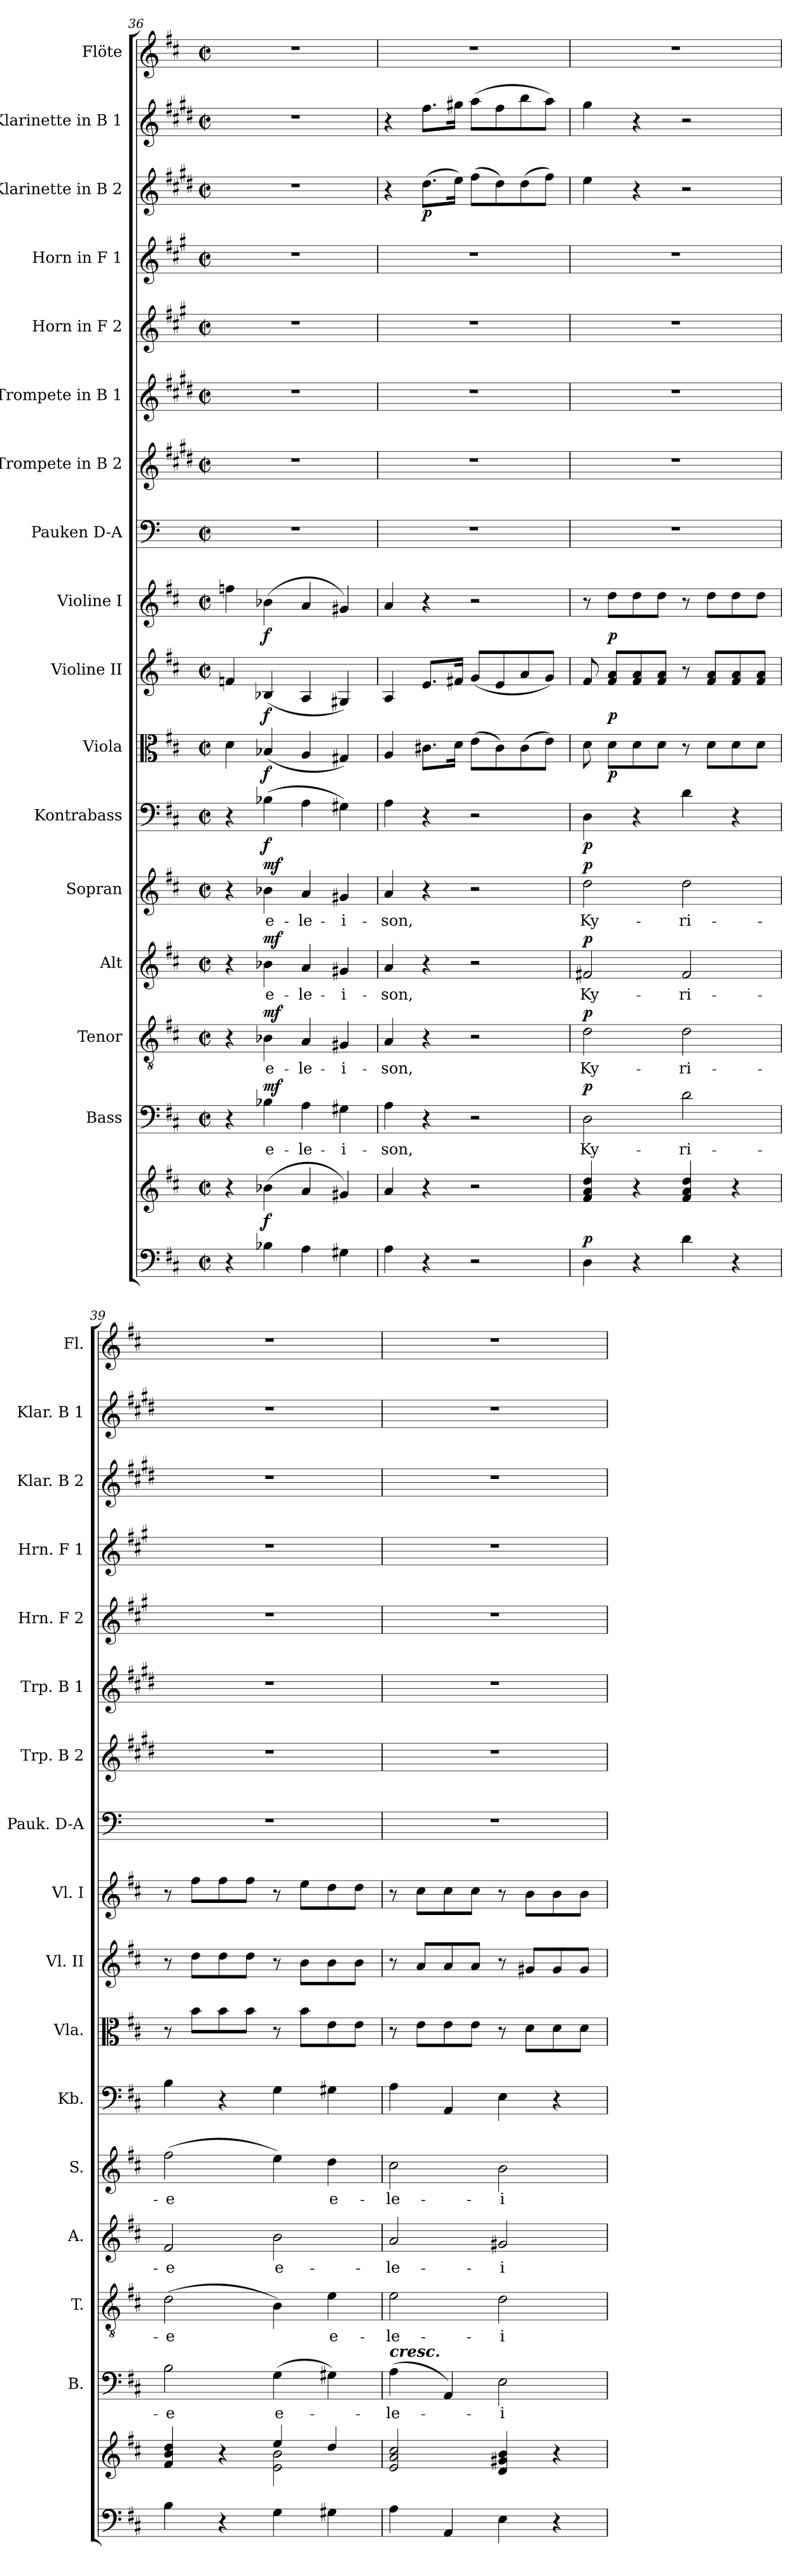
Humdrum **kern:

**kern	**kern	**dynam	**kern	**text	**dynam	**kern	**text	**dynam	**kern	**text	**dynam	**kern	**text	**dynam	**kern	**dynam	**kern	**dynam	**kern	**dynam	**kern	**dynam	**kern	**kern	**kern	**kern	**kern	**kern	**dynam	**kern	**kern
*part17	*part17	*part17	*part16	*part16	*part16	*part15	*part15	*part15	*part14	*part14	*part14	*part13	*part13	*part13	*part12	*part12	*part11	*part11	*part10	*part10	*part9	*part9	*part8	*part7	*part6	*part5	*part4	*part3	*part3	*part2	*part1
*staff18	*staff17	*staff17/18	*staff16	*staff16	*staff16	*staff15	*staff15	*staff15	*staff14	*staff14	*staff14	*staff13	*staff13	*staff13	*staff12	*staff12	*staff11	*staff11	*staff10	*staff10	*staff9	*staff9	*staff8	*staff7	*staff6	*staff5	*staff4	*staff3	*staff3	*staff2	*staff1
*	*	*	*I"Bass	*	*	*I"Tenor	*	*	*I"Alt	*	*	*I"Sopran	*	*	*I"Kontrabass	*	*I"Viola	*	*I"Violine II	*	*I"Violine I	*	*I"Pauken D-A	*I"Trompete in B 2	*I"Trompete in B 1	*I"Horn in F 2	*I"Horn in F 1	*I"Klarinette in B 2	*	*I"Klarinette in B 1	*I"Flöte
*	*	*	*I'B.	*	*	*I'T.	*	*	*I'A.	*	*	*I'S.	*	*	*I'Kb.	*	*I'Vla.	*	*I'Vl. II	*	*I'Vl. I	*	*I'Pauk. D-A	*I'Trp. B 2	*I'Trp. B 1	*I'Hrn. F 2	*I'Hrn. F 1	*I'Klar. B 2	*	*I'Klar. B 1	*I'Fl.
*clefF4	*clefG2	*	*clefF4	*	*	*clefGv2	*	*	*clefG2	*	*	*clefG2	*	*	*clefF4	*	*clefC3	*	*clefG2	*	*clefG2	*	*clefF4	*clefG2	*clefG2	*clefG2	*clefG2	*clefG2	*	*clefG2	*clefG2
*	*	*	*	*	*	*	*	*	*	*	*	*	*	*	*ITrd7c12	*	*	*	*	*	*	*	*ITrd-1c-2	*ITrd1c2	*ITrd1c2	*ITrd4c7	*ITrd4c7	*ITrd1c2	*	*ITrd1c2	*
*k[f#c#]	*k[f#c#]	*	*k[f#c#]	*	*	*k[f#c#]	*	*	*k[f#c#]	*	*	*k[f#c#]	*	*	*k[f#c#]	*	*k[f#c#]	*	*k[f#c#]	*	*k[f#c#]	*	*k[f#c#]	*k[f#c#]	*k[f#c#]	*k[f#c#]	*k[f#c#]	*k[f#c#]	*	*k[f#c#]	*k[f#c#]
*D:	*D:	*	*D:	*	*	*D:	*	*	*D:	*	*	*D:	*	*	*D:	*	*D:	*	*D:	*	*D:	*	*D:	*D:	*D:	*D:	*D:	*D:	*	*D:	*D:
*M2/2	*M2/2	*	*M2/2	*	*	*M2/2	*	*	*M2/2	*	*	*M2/2	*	*	*M2/2	*	*M2/2	*	*M2/2	*	*M2/2	*	*M2/2	*M2/2	*M2/2	*M2/2	*M2/2	*M2/2	*	*M2/2	*M2/2
*met(c|)	*met(c|)	*	*met(c|)	*	*	*met(c|)	*	*	*met(c|)	*	*	*met(c|)	*	*	*met(c|)	*	*met(c|)	*	*met(c|)	*	*met(c|)	*	*met(c|)	*met(c|)	*met(c|)	*met(c|)	*met(c|)	*met(c|)	*	*met(c|)	*met(c|)
=36	=36	=36	=36	=36	=36	=36	=36	=36	=36	=36	=36	=36	=36	=36	=36	=36	=36	=36	=36	=36	=36	=36	=36	=36	=36	=36	=36	=36	=36	=36	=36
4r	4r	.	4r	.	.	4r	.	.	4r	.	.	4r	.	.	4r	.	4d\	.	4fn/	.	4ffn\	.	1r	1r	1r	1r	1r	1r	.	1r	1r
!	!	!LO:DY:b	!	!LO:LY:b	!LO:DY:a	!	!LO:LY:b	!LO:DY:a	!	!LO:LY:b	!LO:DY:a	!	!LO:LY:b	!LO:DY:a	!	!LO:DY:b	!	!LO:DY:b	!	!LO:DY:b	!	!LO:DY:b	!	!	!	!	!	!	!	!	!
4B-X\	(>4b-X\	f	4B-X\	e-	mf	4B-X\	e-	mf	4b-X\	e-	mf	4b-X\	e-	mf	(>4BB-X\	f	(<4B-X/	f	(<4B-X/	f	(>4b-X\	f	.	.	.	.	.	.	.	.	.
!	!	!	!	!LO:LY:b	!	!	!LO:LY:b	!	!	!LO:LY:b	!	!	!LO:LY:b	!	!	!	!	!	!	!	!	!	!	!	!	!	!	!	!	!	!
4A\	4a/	.	4A\	-le-	.	4A/	-le-	.	4a/	-le-	.	4a/	-le-	.	4AA\	.	4A/	.	4A/	.	4a/	.	.	.	.	.	.	.	.	.	.
!	!	!	!	!LO:LY:b	!	!	!LO:LY:b	!	!	!LO:LY:b	!	!	!LO:LY:b	!	!	!	!	!	!	!	!	!	!	!	!	!	!	!	!	!	!
4G#X\	4g#X/)	.	4G#X\	-i-	.	4G#X/	-i-	.	4g#X/	-i-	.	4g#X/	-i-	.	4GG#X\)	.	4G#X/)	.	4G#X/)	.	4g#X/)	.	.	.	.	.	.	.	.	.	.
!!LO:PB:g=z
=37	=37	=37	=37	=37	=37	=37	=37	=37	=37	=37	=37	=37	=37	=37	=37	=37	=37	=37	=37	=37	=37	=37	=37	=37	=37	=37	=37	=37	=37	=37	=37
!	!	!	!	!LO:LY:b	!	!	!LO:LY:b	!	!	!LO:LY:b	!	!	!LO:LY:b	!	!	!	!	!	!	!	!	!	!	!	!	!	!	!	!	!	!
4A\	4a/	.	4A\	-son,	.	4A/	-son,	.	4a/	-son,	.	4a/	-son,	.	4AA\	.	4A/	.	4A/	.	4a/	.	1r	1r	1r	1r	1r	4r	.	4r	1r
!	!	!	!	!	!	!	!	!	!	!	!	!	!	!	!	!	!	!	!	!	!	!	!	!	!	!	!	!	!LO:DY:b	!	!
4r	4r	.	4r	.	.	4r	.	.	4r	.	.	4r	.	.	4r	.	8.c#X\L	.	8.e/L	.	4r	.	.	.	.	.	.	(>8.cc#\L	p	8.ee\L	.
.	.	.	.	.	.	.	.	.	.	.	.	.	.	.	.	.	16d\Jk	.	16f#X/Jk	.	.	.	.	.	.	.	.	16dd\Jk)	.	16ff#X\Jk	.
2r	2r	.	2r	.	.	2r	.	.	2r	.	.	2r	.	.	2r	.	(>8e\L	.	(<8g/L	.	2r	.	.	.	.	.	.	(>8ee\L	.	(>8gg\L	.
.	.	.	.	.	.	.	.	.	.	.	.	.	.	.	.	.	8c#\)	.	8e/	.	.	.	.	.	.	.	.	8cc#\)	.	8ee\	.
.	.	.	.	.	.	.	.	.	.	.	.	.	.	.	.	.	(>8c#\	.	8a/	.	.	.	.	.	.	.	.	(>8cc#\	.	8aa\	.
.	.	.	.	.	.	.	.	.	.	.	.	.	.	.	.	.	8e\J)	.	8g/J)	.	.	.	.	.	.	.	.	8ee\J)	.	8gg\J)	.
=38	=38	=38	=38	=38	=38	=38	=38	=38	=38	=38	=38	=38	=38	=38	=38	=38	=38	=38	=38	=38	=38	=38	=38	=38	=38	=38	=38	=38	=38	=38	=38
!	!	!LO:DY:a=2	!	!LO:LY:b	!LO:DY:a	!	!LO:LY:b	!LO:DY:a	!	!LO:LY:b	!LO:DY:a	!	!LO:LY:b	!LO:DY:a	!	!LO:DY:b	!	!	!	!	!	!	!	!	!	!	!	!	!	!	!
4D\	4f#/ 4a/ 4dd/	p	2D\	Ky-	p	2d\	Ky-	p	2f#X/	Ky-	p	2dd\	Ky-	p	4DD\	p	8d\	.	8f#/	.	8r	.	1r	1r	1r	1r	1r	4dd\	.	4ff#\	1r
!	!	!	!	!	!	!	!	!	!	!	!	!	!	!	!	!	!	!LO:DY:b	!	!LO:DY:b	!	!LO:DY:b	!	!	!	!	!	!	!	!	!
.	.	.	.	.	.	.	.	.	.	.	.	.	.	.	.	.	8d\L	p	8f#/ 8a/L	p	8dd\L	p	.	.	.	.	.	.	.	.	.
4r	4r	.	.	.	.	.	.	.	.	.	.	.	.	.	4r	.	8d\	.	8f#/ 8a/	.	8dd\	.	.	.	.	.	.	4r	.	4r	.
.	.	.	.	.	.	.	.	.	.	.	.	.	.	.	.	.	8d\J	.	8f#/ 8a/J	.	8dd\J	.	.	.	.	.	.	.	.	.	.
!	!	!	!	!LO:LY:b	!	!	!LO:LY:b	!	!	!LO:LY:b	!	!	!LO:LY:b	!	!	!	!	!	!	!	!	!	!	!	!	!	!	!	!	!	!
4d\	4f#/ 4a/ 4dd/	.	2d\	-ri-	.	2d\	-ri-	.	2f#/	-ri-	.	2dd\	-ri-	.	4D\	.	8r	.	8r	.	8r	.	.	.	.	.	.	2r	.	2r	.
.	.	.	.	.	.	.	.	.	.	.	.	.	.	.	.	.	8d\L	.	8f#/ 8a/L	.	8dd\L	.	.	.	.	.	.	.	.	.	.
4r	4r	.	.	.	.	.	.	.	.	.	.	.	.	.	4r	.	8d\	.	8f#/ 8a/	.	8dd\	.	.	.	.	.	.	.	.	.	.
.	.	.	.	.	.	.	.	.	.	.	.	.	.	.	.	.	8d\J	.	8f#/ 8a/J	.	8dd\J	.	.	.	.	.	.	.	.	.	.
=39	=39	=39	=39	=39	=39	=39	=39	=39	=39	=39	=39	=39	=39	=39	=39	=39	=39	=39	=39	=39	=39	=39	=39	=39	=39	=39	=39	=39	=39	=39	=39
*	*^	*	*	*	*	*	*	*	*	*	*	*	*	*	*	*	*	*	*	*	*	*	*	*	*	*	*	*	*	*	*
!	!	!	!	!	!LO:LY:b	!	!	!LO:LY:b	!	!	!LO:LY:b	!	!	!LO:LY:b	!	!	!	!	!	!	!	!	!	!	!	!	!	!	!	!	!	!
4B\	4f#/ 4b/ 4dd/	2ryy	.	2B\	-e	.	(>2d\	-e	.	2f#/	-e	.	(>2ff#\	-e	.	4BB\	.	8r	.	8r	.	8r	.	1r	1r	1r	1r	1r	1r	.	1r	1r
.	.	.	.	.	.	.	.	.	.	.	.	.	.	.	.	.	.	8b\L	.	8dd\L	.	8ff#\L	.	.	.	.	.	.	.	.	.	.
4r	4r	.	.	.	.	.	.	.	.	.	.	.	.	.	.	4r	.	8b\	.	8dd\	.	8ff#\	.	.	.	.	.	.	.	.	.	.
.	.	.	.	.	.	.	.	.	.	.	.	.	.	.	.	.	.	8b\J	.	8dd\J	.	8ff#\J	.	.	.	.	.	.	.	.	.	.
!	!	!	!	!	!LO:LY:b	!	!	!	!	!	!LO:LY:b	!	!	!	!	!	!	!	!	!	!	!	!	!	!	!	!	!	!	!	!	!
4G\	4ee/	2e\ 2b\	.	(>4G\	e-	.	4B\)	.	.	2b\	e-	.	4ee\)	.	.	4GG\	.	8r	.	8r	.	8r	.	.	.	.	.	.	.	.	.	.
.	.	.	.	.	.	.	.	.	.	.	.	.	.	.	.	.	.	8b\L	.	8b\L	.	8ee\L	.	.	.	.	.	.	.	.	.	.
!	!	!	!	!	!	!	!	!LO:LY:b	!	!	!	!	!	!LO:LY:b	!	!	!	!	!	!	!	!	!	!	!	!	!	!	!	!	!	!
4G#X\	4dd/	.	.	4G#X\)	.	.	4e\	e-	.	.	.	.	4dd\	e-	.	4GG#X\	.	8e\	.	8b\	.	8dd\	.	.	.	.	.	.	.	.	.	.
.	.	.	.	.	.	.	.	.	.	.	.	.	.	.	.	.	.	8e\J	.	8b\J	.	8dd\J	.	.	.	.	.	.	.	.	.	.
*	*v	*v	*	*	*	*	*	*	*	*	*	*	*	*	*	*	*	*	*	*	*	*	*	*	*	*	*	*	*	*	*	*
=40	=40	=40	=40	=40	=40	=40	=40	=40	=40	=40	=40	=40	=40	=40	=40	=40	=40	=40	=40	=40	=40	=40	=40	=40	=40	=40	=40	=40	=40	=40	=40
!	!	!	!LO:TX:a:Bi:t=cresc.	!	!	!	!	!	!	!	!	!	!	!	!	!	!	!	!	!	!	!	!	!	!	!	!	!	!	!	!
!	!	!	!	!LO:LY:b	!	!	!LO:LY:b	!	!	!LO:LY:b	!	!	!LO:LY:b	!	!	!	!	!	!	!	!	!	!	!	!	!	!	!	!	!	!
4A\	2e/ 2a/ 2cc#/	.	(>4A\	-le-	.	2e\	-le-	.	2a/	-le-	.	2cc#\	-le-	.	4AA\	.	8r	.	8r	.	8r	.	1r	1r	1r	1r	1r	1r	.	1r	1r
.	.	.	.	.	.	.	.	.	.	.	.	.	.	.	.	.	8e\L	.	8a/L	.	8cc#\L	.	.	.	.	.	.	.	.	.	.
4AA/	.	.	4AA/)	.	.	.	.	.	.	.	.	.	.	.	4AAA/	.	8e\	.	8a/	.	8cc#\	.	.	.	.	.	.	.	.	.	.
.	.	.	.	.	.	.	.	.	.	.	.	.	.	.	.	.	8e\J	.	8a/J	.	8cc#\J	.	.	.	.	.	.	.	.	.	.
!	!	!	!	!LO:LY:b	!	!	!LO:LY:b	!	!	!LO:LY:b	!	!	!LO:LY:b	!	!	!	!	!	!	!	!	!	!	!	!	!	!	!	!	!	!
4E\	4d/ 4g#X/ 4b/	.	2E\	-i-	.	2d\	-i-	.	2g#X/	-i-	.	2b\	-i-	.	4EE\	.	8r	.	8r	.	8r	.	.	.	.	.	.	.	.	.	.
.	.	.	.	.	.	.	.	.	.	.	.	.	.	.	.	.	8d\L	.	8g#X/L	.	8b\L	.	.	.	.	.	.	.	.	.	.
4r	4r	.	.	.	.	.	.	.	.	.	.	.	.	.	4r	.	8d\	.	8g#/	.	8b\	.	.	.	.	.	.	.	.	.	.
.	.	.	.	.	.	.	.	.	.	.	.	.	.	.	.	.	8d\J	.	8g#/J	.	8b\J	.	.	.	.	.	.	.	.	.	.
=	=	=	=	=	=	=	=	=	=	=	=	=	=	=	=	=	=	=	=	=	=	=	=	=	=	=	=	=	=	=	=
*-	*-	*-	*-	*-	*-	*-	*-	*-	*-	*-	*-	*-	*-	*-	*-	*-	*-	*-	*-	*-	*-	*-	*-	*-	*-	*-	*-	*-	*-	*-	*-
